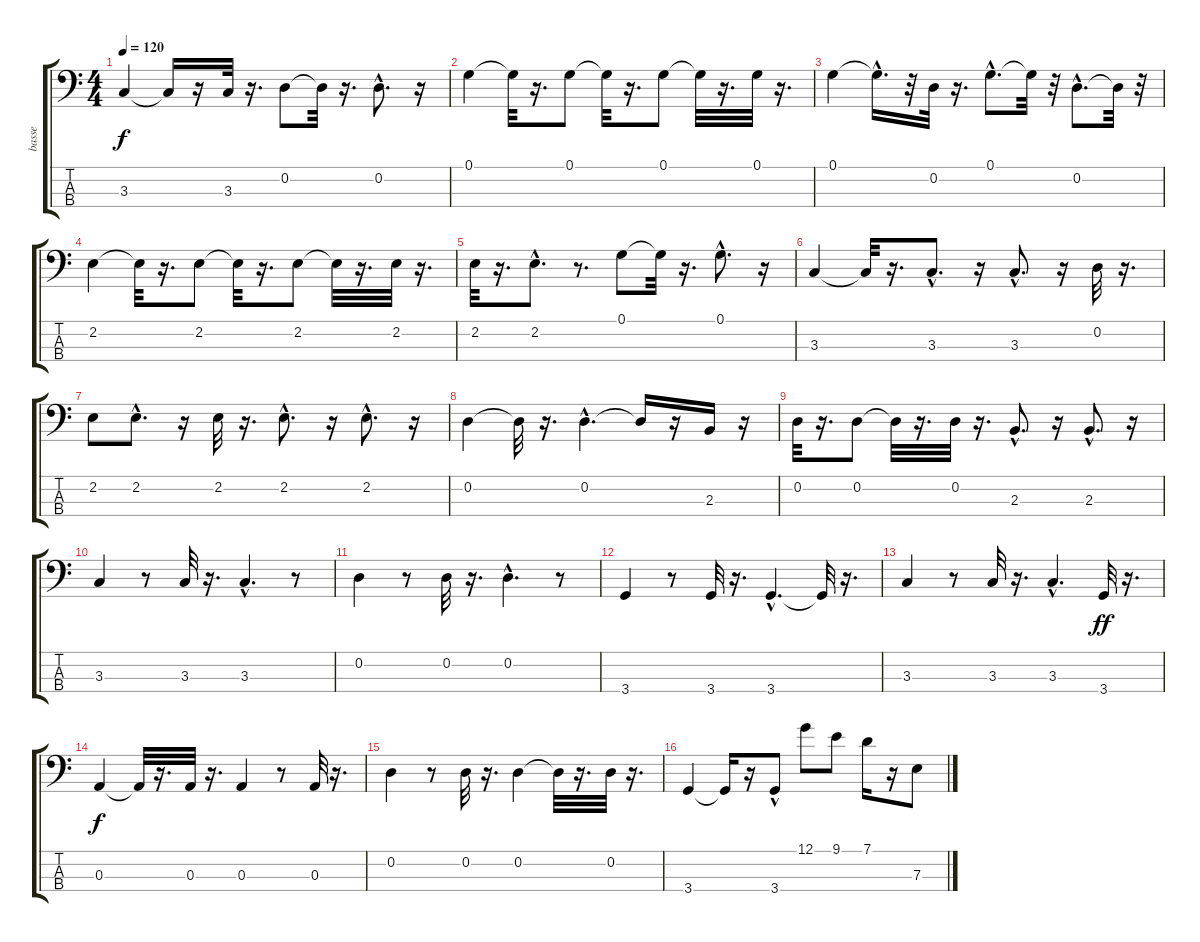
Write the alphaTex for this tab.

\track ("basse" "basse") {instrument fretlessbass}
\staff {score tabs}
\tuning (G2 D2 A1 E1) {hide}
\ts (4 4)
\tempo 120
\clef f4
\ks c
3.3.4{dy f} 3.3{t}.16 r.16 3.3.32 r.16{d} 0.2.8 0.2{t}.32 r.16{d} 0.2{hac}.8{d} r.16 |
0.1.4 0.1{t}.32 r.16{d} 0.1.8 0.1{t}.32 r.16{d} 0.1.8 0.1{t}.32 r.16{d} 0.1.32 r.16{d} |
0.1.4 0.1{hac t}.16{d} r.32 0.2.32 r.16{d} 0.1{hac}.8{d} 0.1{t}.32 r.32 0.2{hac}.8{d} 0.2{t}.32 r.32 |
2.2.4 2.2{t}.32 r.16{d} 2.2.8 2.2{t}.32 r.16{d} 2.2.8 2.2{t}.32 r.16{d} 2.2.32 r.16{d} |
2.2.32 r.16{d} 2.2{hac}.8{d} r.8{d} 0.1.8 0.1{t}.32 r.16{d} 0.1{hac}.8{d} r.16 |
3.3.4 3.3{t}.32 r.16{d} 3.3{hac}.8{d} r.16 3.3{hac}.8{d} r.16 0.2.32 r.16{d} |
2.2.8 2.2{hac}.8{d} r.16 2.2.32 r.16{d} 2.2{hac}.8{d} r.16 2.2{hac}.8{d} r.16 |
0.2.4 0.2{t}.32 r.16{d} 0.2{hac}.4{d} 0.2{t}.16 r.16 2.3.16 r.16 |
0.2.32 r.16{d} 0.2.8 0.2{t}.32 r.16{d} 0.2.32 r.16{d} 2.3{hac}.8{d} r.16 2.3{hac}.8{d} r.16 |
3.3.4 r.8 3.3.32 r.16{d} 3.3{hac}.4{d} r.8 |
0.2.4 r.8 0.2.32 r.16{d} 0.2{hac}.4{d} r.8 |
3.4.4 r.8 3.4.32 r.16{d} 3.4{hac}.4{d} 3.4{t}.32 r.16{d} |
3.3.4 r.8 3.3.32 r.16{d} 3.3{hac}.4{d} 3.4.32{dy ff} r.16{d} |
0.3.4{dy f} 0.3{t}.32 r.16{d} 0.3.32 r.16{d} 0.3.4 r.8 0.3.32 r.16{d} |
0.2.4 r.8 0.2.32 r.16{d} 0.2.4 0.2{t}.32 r.16{d} 0.2.32 r.16{d} |
3.4.4 3.4{t}.16 r.16 3.4{hac}.8 12.1.8 9.1.8 7.1.16 r.16 7.3.8
